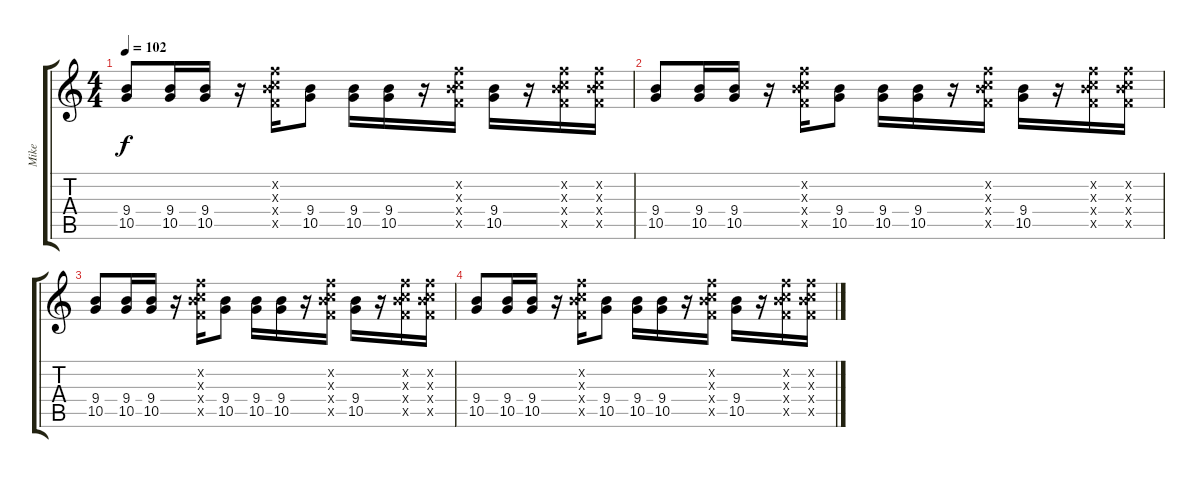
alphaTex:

\track ("Mike" "Mike") {instrument acousticguitarsteel}
\staff {score tabs}
\tuning (E4 B3 G3 D3 A2 E2) {hide}
\ts (4 4)
\tempo 102
\clef g2
\ks c
(9.4 10.5).8{dy f volume 0} (9.4 10.5).16 (9.4 10.5).16 r.16 (0.2{x} 10.3{x} 10.4{x} 8.5{x}).16 (9.4 10.5).8 (9.4 10.5).16 (9.4 10.5).16 r.16 (0.2{x} 10.3{x} 10.4{x} 8.5{x}).16 (9.4 10.5).16 r.16 (0.2{x} 10.3{x} 10.4{x} 8.5{x}).16 (0.2{x} 10.3{x} 10.4{x} 8.5{x}).16 |
(9.4 10.5).8 (9.4 10.5).16 (9.4 10.5).16 r.16 (0.2{x} 10.3{x} 10.4{x} 8.5{x}).16 (9.4 10.5).8 (9.4 10.5).16 (9.4 10.5).16 r.16 (0.2{x} 10.3{x} 10.4{x} 8.5{x}).16 (9.4 10.5).16 r.16 (0.2{x} 10.3{x} 10.4{x} 8.5{x}).16 (0.2{x} 10.3{x} 10.4{x} 8.5{x}).16 |
(9.4 10.5).8 (9.4 10.5).16 (9.4 10.5).16 r.16 (0.2{x} 10.3{x} 10.4{x} 8.5{x}).16 (9.4 10.5).8 (9.4 10.5).16 (9.4 10.5).16 r.16 (0.2{x} 10.3{x} 10.4{x} 8.5{x}).16 (9.4 10.5).16 r.16 (0.2{x} 10.3{x} 10.4{x} 8.5{x}).16 (0.2{x} 10.3{x} 10.4{x} 8.5{x}).16 |
(9.4 10.5).8 (9.4 10.5).16 (9.4 10.5).16 r.16 (0.2{x} 10.3{x} 10.4{x} 8.5{x}).16 (9.4 10.5).8 (9.4 10.5).16 (9.4 10.5).16 r.16 (0.2{x} 10.3{x} 10.4{x} 8.5{x}).16 (9.4 10.5).16 r.16 (0.2{x} 10.3{x} 10.4{x} 8.5{x}).16 (0.2{x} 10.3{x} 10.4{x} 8.5{x}).16
